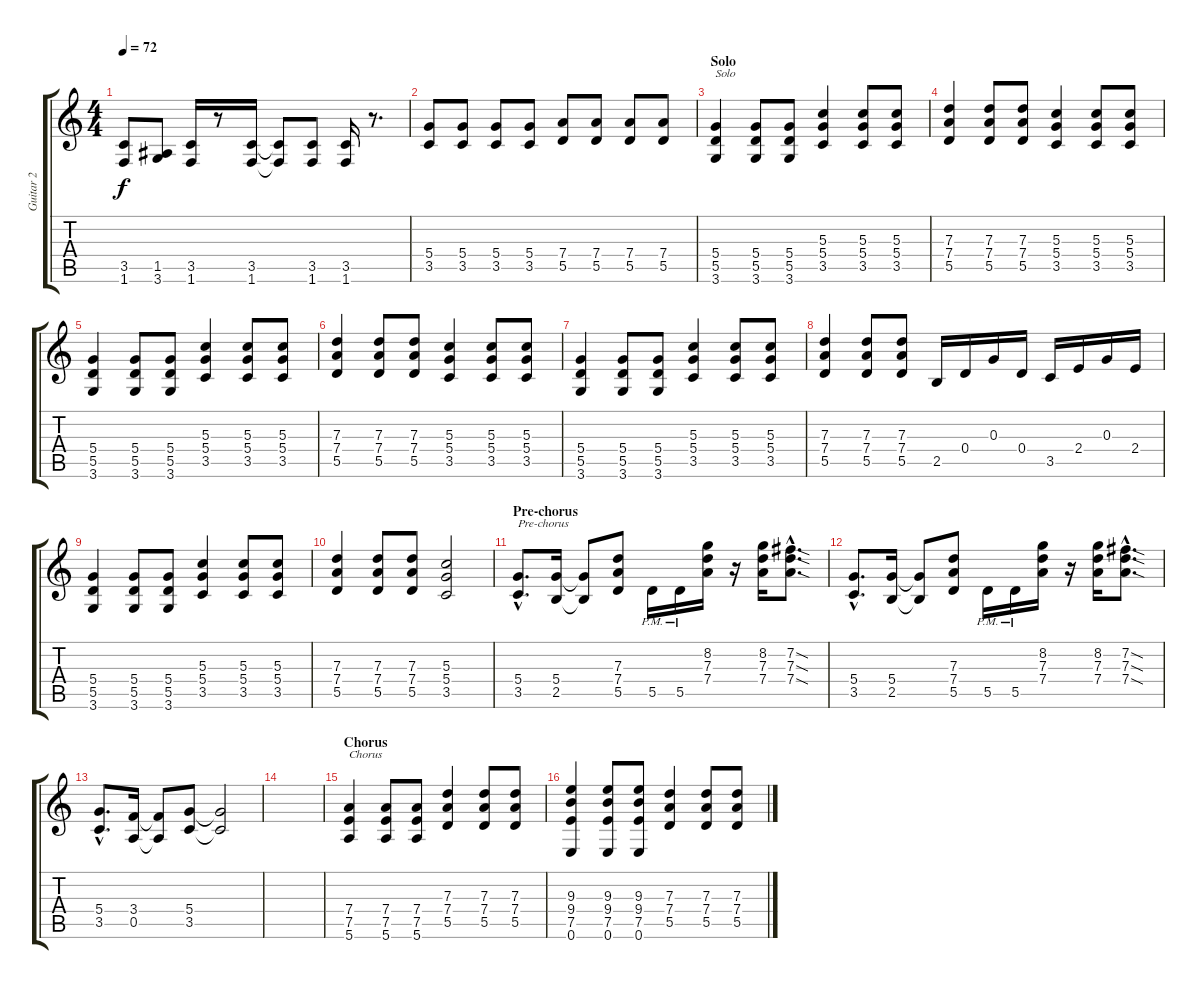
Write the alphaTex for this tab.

\track ("Guitar 2" "Guitar 2") {instrument distortionguitar}
\staff {score tabs}
\tuning (E4 B3 G3 D3 A2 E2) {hide}
\ts (4 4)
\tempo 72
\clef g2
\ks c
(3.5{t} 1.6{t}).8{dy f} (1.5 3.6).8 (3.5 1.6).16 r.8 (3.5 1.6).16 (3.5{t} 1.6{t}).8 (3.5 1.6).8 (3.5 1.6).16 r.8{d} |
(5.4 3.5).8 (5.4 3.5).8 (5.4 3.5).8 (5.4 3.5).8 (7.4 5.5).8 (7.4 5.5).8 (7.4 5.5).8 (7.4 5.5).8 |
\section ("" "Solo")
(5.4 5.5 3.6).4{txt "Solo"} (5.4 5.5 3.6).8 (5.4 5.5 3.6).8 (5.3 5.4 3.5).4 (5.3 5.4 3.5).8 (5.3 5.4 3.5).8 |
(7.3 7.4 5.5).4 (7.3 7.4 5.5).8 (7.3 7.4 5.5).8 (5.3 5.4 3.5).4 (5.3 5.4 3.5).8 (5.3 5.4 3.5).8 |
(5.4 5.5 3.6).4 (5.4 5.5 3.6).8 (5.4 5.5 3.6).8 (5.3 5.4 3.5).4 (5.3 5.4 3.5).8 (5.3 5.4 3.5).8 |
(7.3 7.4 5.5).4 (7.3 7.4 5.5).8 (7.3 7.4 5.5).8 (5.3 5.4 3.5).4 (5.3 5.4 3.5).8 (5.3 5.4 3.5).8 |
(5.4 5.5 3.6).4 (5.4 5.5 3.6).8 (5.4 5.5 3.6).8 (5.3 5.4 3.5).4 (5.3 5.4 3.5).8 (5.3 5.4 3.5).8 |
(7.3 7.4 5.5).4 (7.3 7.4 5.5).8 (7.3 7.4 5.5).8 2.5.16 0.4.16 0.3.16 0.4.16 3.5.16 2.4.16 0.3.16 2.4.16 |
(5.4 5.5 3.6).4 (5.4 5.5 3.6).8 (5.4 5.5 3.6).8 (5.3 5.4 3.5).4 (5.3 5.4 3.5).8 (5.3 5.4 3.5).8 |
(7.3 7.4 5.5).4 (7.3 7.4 5.5).8 (7.3 7.4 5.5).8 (5.3 5.4 3.5).2 |
\section ("" "Pre-chorus")
(5.4{hac} 3.5{hac}).8{d txt "Pre-chorus"} (5.4 2.5).16 (5.4{t} 2.5{t}).8 (7.3 7.4 5.5).8 5.5{pm}.16 5.5{pm}.16 (8.2 7.3 7.4).16 r.16 (8.2 7.3 7.4).16 (7.2{sod hac} 7.3{sod hac} 7.4{sod hac}).8{d} |
(5.4{hac} 3.5{hac}).8{d} (5.4 2.5).16 (5.4{t} 2.5{t}).8 (7.3 7.4 5.5).8 5.5{pm}.16 5.5{pm}.16 (8.2 7.3 7.4).16 r.16 (8.2 7.3 7.4).16 (7.2{sod hac} 7.3{sod hac} 7.4{sod hac}).8{d} |
(5.4{hac} 3.5{hac}).8{d} (3.4 0.5).16 (3.4{t} 0.5{t}).8 (5.4 3.5).8 (5.4{t} 3.5{t}).2 |
|
\section ("" "Chorus")
(7.4 7.5 5.6).4{txt "Chorus"} (7.4 7.5 5.6).8 (7.4 7.5 5.6).8 (7.3 7.4 5.5).4 (7.3 7.4 5.5).8 (7.3 7.4 5.5).8 |
(9.3 9.4 7.5 0.6).4 (9.3 9.4 7.5 0.6).8 (9.3 9.4 7.5 0.6).8 (7.3 7.4 5.5).4 (7.3 7.4 5.5).8 (7.3 7.4 5.5).8
